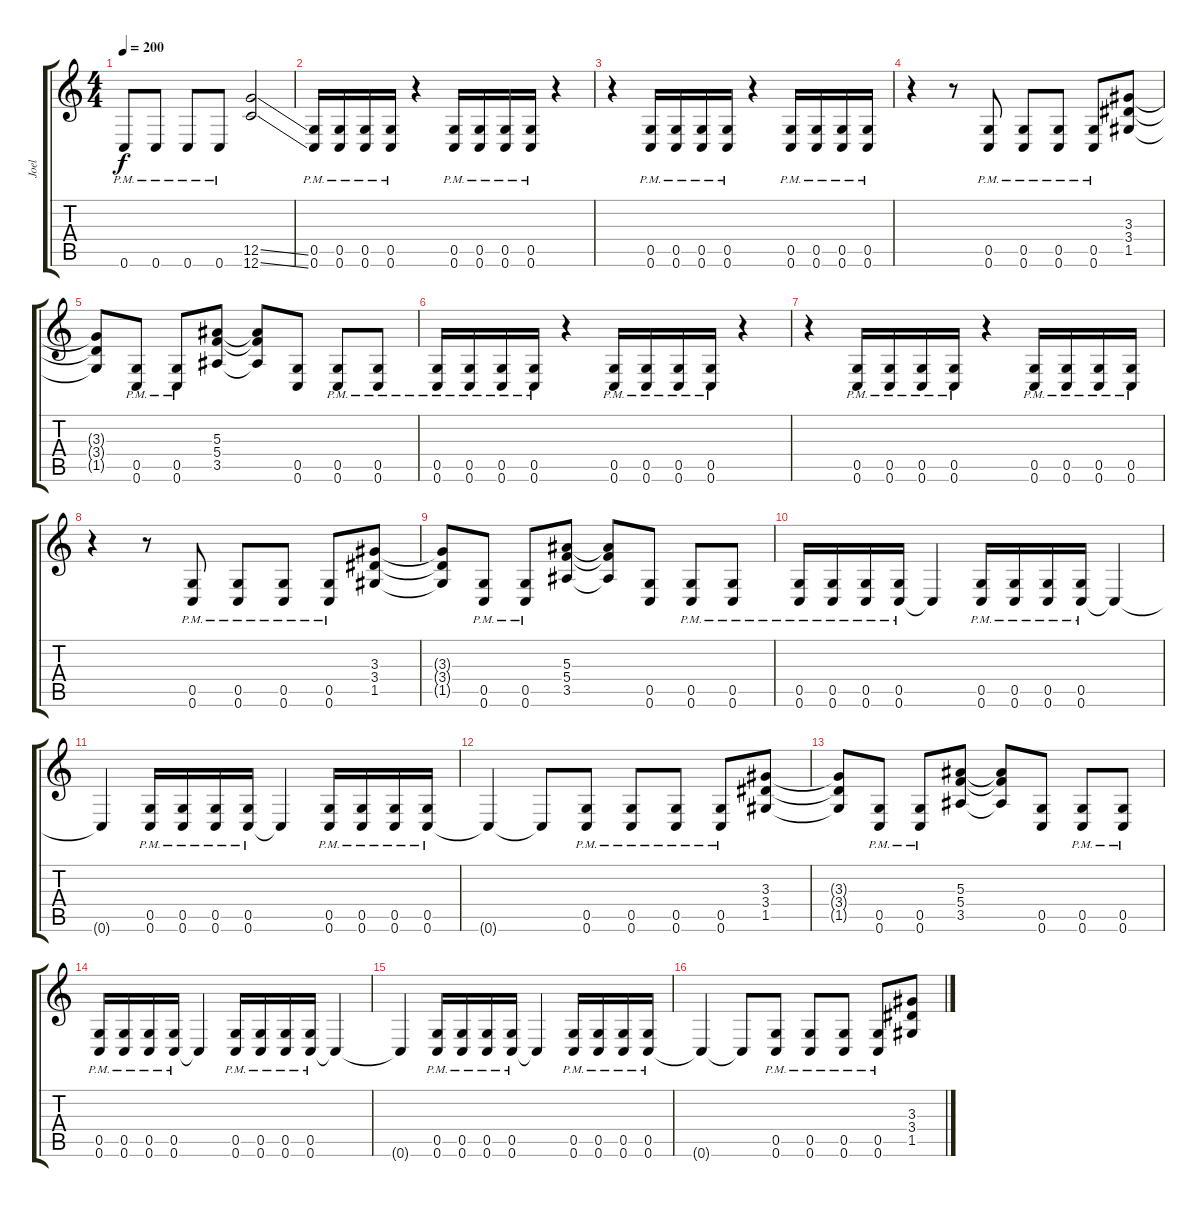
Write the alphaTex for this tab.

\track ("Joel" "Joel") {instrument overdrivenguitar}
\staff {score tabs}
\tuning (D4 A3 F3 C3 G2 C2) {hide}
\ts (4 4)
\tempo 200
\clef g2
\ks c
0.6{pm}.8{dy f} 0.6{pm}.8 0.6{pm}.8 0.6{pm}.8 (12.5{ss} 12.6{ss}).2 |
(0.5{pm} 0.6{pm}).16 (0.5{pm} 0.6{pm}).16 (0.5{pm} 0.6{pm}).16 (0.5{pm} 0.6{pm}).16 r.4 (0.5{pm} 0.6{pm}).16 (0.5{pm} 0.6{pm}).16 (0.5{pm} 0.6{pm}).16 (0.5{pm} 0.6{pm}).16 r.4 |
r.4 (0.5{pm} 0.6{pm}).16 (0.5{pm} 0.6{pm}).16 (0.5{pm} 0.6{pm}).16 (0.5{pm} 0.6{pm}).16 r.4 (0.5{pm} 0.6{pm}).16 (0.5{pm} 0.6{pm}).16 (0.5{pm} 0.6{pm}).16 (0.5{pm} 0.6{pm}).16 |
r.4 r.8 (0.5{pm} 0.6{pm}).8 (0.5{pm} 0.6{pm}).8 (0.5{pm} 0.6{pm}).8 (0.5{pm} 0.6{pm}).8 (3.3 3.4 1.5).8 |
(3.3{t} 3.4{t} 1.5{t}).8 (0.5{pm} 0.6{pm}).8 (0.5{pm} 0.6{pm}).8 (5.3 5.4 3.5).8 (5.3{t} 5.4{t} 3.5{t}).8 (0.5 0.6).8 (0.5{pm} 0.6{pm}).8 (0.5{pm} 0.6{pm}).8 |
(0.5{pm} 0.6{pm}).16 (0.5{pm} 0.6{pm}).16 (0.5{pm} 0.6{pm}).16 (0.5{pm} 0.6{pm}).16 r.4 (0.5{pm} 0.6{pm}).16 (0.5{pm} 0.6{pm}).16 (0.5{pm} 0.6{pm}).16 (0.5{pm} 0.6{pm}).16 r.4 |
r.4 (0.5{pm} 0.6{pm}).16 (0.5{pm} 0.6{pm}).16 (0.5{pm} 0.6{pm}).16 (0.5{pm} 0.6{pm}).16 r.4 (0.5{pm} 0.6{pm}).16 (0.5{pm} 0.6{pm}).16 (0.5{pm} 0.6{pm}).16 (0.5{pm} 0.6{pm}).16 |
r.4 r.8 (0.5{pm} 0.6{pm}).8 (0.5{pm} 0.6{pm}).8 (0.5{pm} 0.6{pm}).8 (0.5{pm} 0.6{pm}).8 (3.3 3.4 1.5).8 |
(3.3{t} 3.4{t} 1.5{t}).8 (0.5{pm} 0.6{pm}).8 (0.5{pm} 0.6{pm}).8 (5.3 5.4 3.5).8 (5.3{t} 5.4{t} 3.5{t}).8 (0.5 0.6).8 (0.5{pm} 0.6{pm}).8 (0.5{pm} 0.6{pm}).8 |
(0.5{pm} 0.6{pm}).16 (0.5{pm} 0.6{pm}).16 (0.5{pm} 0.6{pm}).16 (0.5{pm} 0.6).16 0.6{t}.4 (0.5{pm} 0.6{pm}).16 (0.5{pm} 0.6{pm}).16 (0.5{pm} 0.6{pm}).16 (0.5{pm} 0.6).16 0.6{t}.4 |
0.6{t}.4 (0.5{pm} 0.6{pm}).16 (0.5{pm} 0.6{pm}).16 (0.5{pm} 0.6{pm}).16 (0.5{pm} 0.6).16 0.6{t}.4 (0.5{pm} 0.6{pm}).16 (0.5{pm} 0.6{pm}).16 (0.5{pm} 0.6{pm}).16 (0.5{pm} 0.6).16 |
0.6{t}.4 0.6{t}.8 (0.5{pm} 0.6{pm}).8 (0.5{pm} 0.6{pm}).8 (0.5{pm} 0.6{pm}).8 (0.5{pm} 0.6{pm}).8 (3.3 3.4 1.5).8 |
(3.3{t} 3.4{t} 1.5{t}).8 (0.5{pm} 0.6{pm}).8 (0.5{pm} 0.6{pm}).8 (5.3 5.4 3.5).8 (5.3{t} 5.4{t} 3.5{t}).8 (0.5 0.6).8 (0.5{pm} 0.6{pm}).8 (0.5{pm} 0.6{pm}).8 |
(0.5{pm} 0.6{pm}).16 (0.5{pm} 0.6{pm}).16 (0.5{pm} 0.6{pm}).16 (0.5{pm} 0.6).16 0.6{t}.4 (0.5{pm} 0.6{pm}).16 (0.5{pm} 0.6{pm}).16 (0.5{pm} 0.6{pm}).16 (0.5{pm} 0.6).16 0.6{t}.4 |
0.6{t}.4 (0.5{pm} 0.6{pm}).16 (0.5{pm} 0.6{pm}).16 (0.5{pm} 0.6{pm}).16 (0.5{pm} 0.6).16 0.6{t}.4 (0.5{pm} 0.6{pm}).16 (0.5{pm} 0.6{pm}).16 (0.5{pm} 0.6{pm}).16 (0.5{pm} 0.6).16 |
0.6{t}.4 0.6{t}.8 (0.5{pm} 0.6{pm}).8 (0.5{pm} 0.6{pm}).8 (0.5{pm} 0.6{pm}).8 (0.5{pm} 0.6{pm}).8 (3.3 3.4 1.5).8
